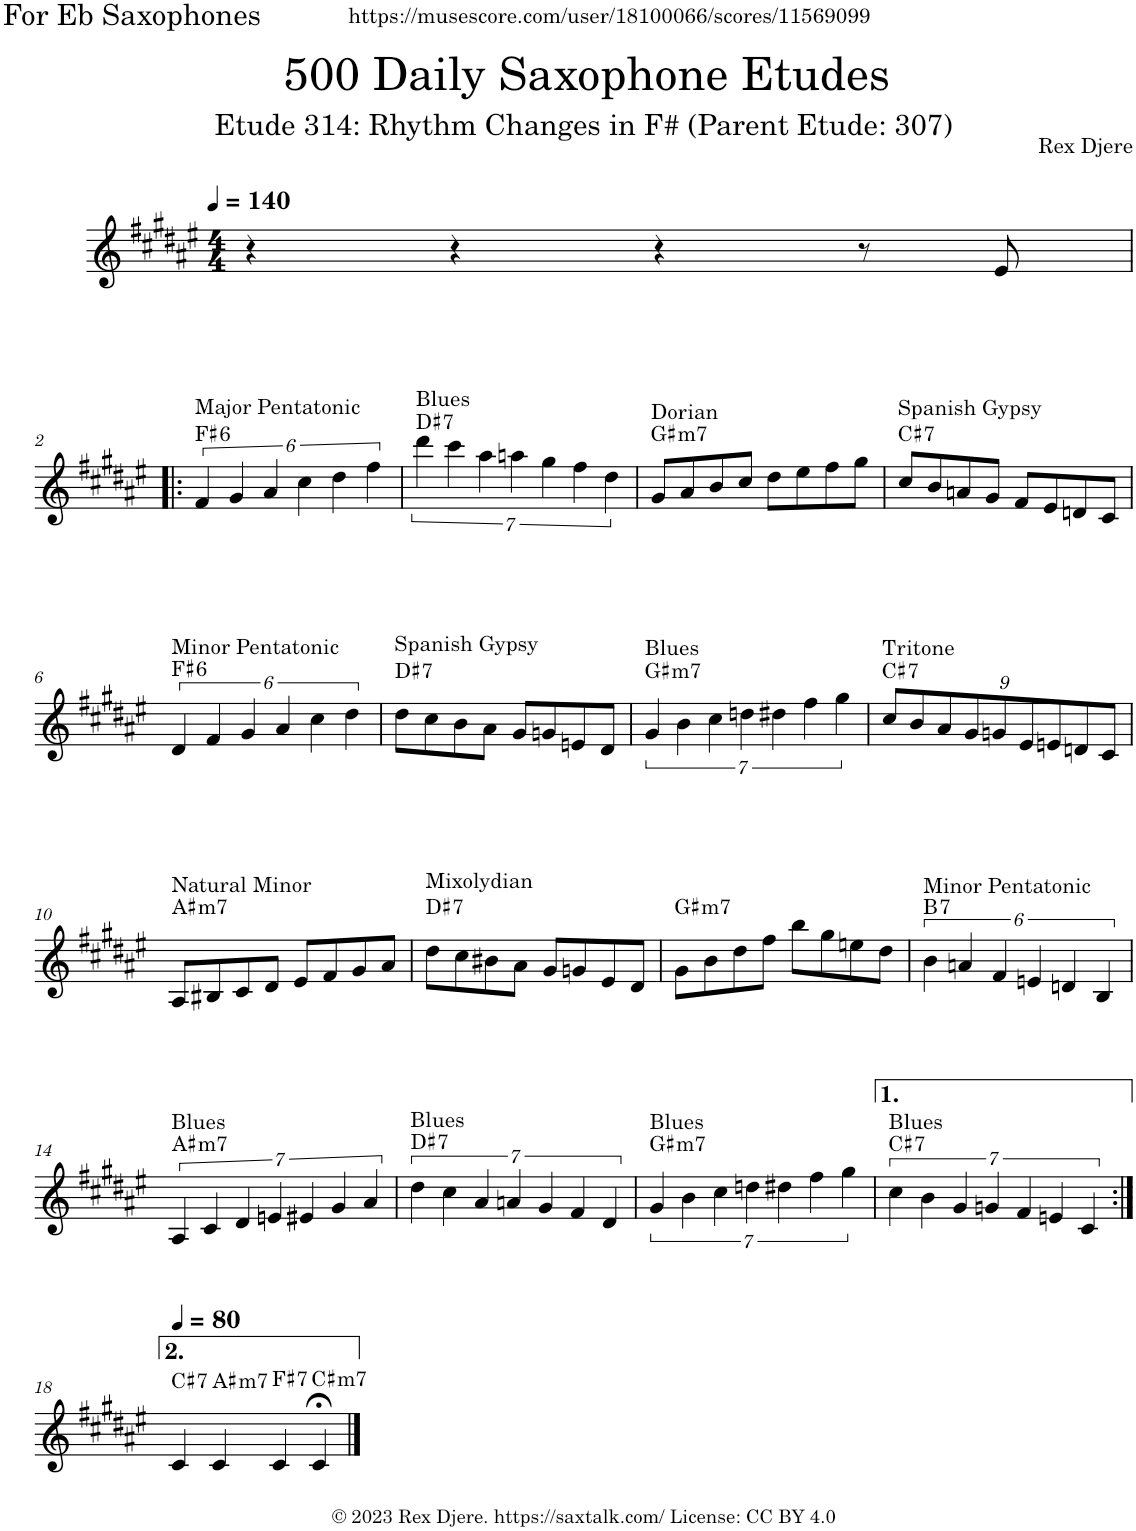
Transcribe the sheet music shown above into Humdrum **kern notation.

**kern	**harte
*part1	*part1
*staff1	*
*I"Alto Saxophone	*
*I'A. Sax.	*
*clefG2	*
*Trd5c9	*
*k[f#c#g#d#a#e#]	*
*M4/4	*
*MM140	*
=1	=1
4r	.
4r	.
4r	.
8r	.
8e#/	.
!!LO:LB:g=z
=2!|:	=2!|:
!LO:TX:a:t=Major Pentatonic	!LO:H:kt=6
6f#/	F#:maj6
6g#/	.
6a#/	.
6cc#\	.
6dd#\	.
6ff#\	.
=3	=3
!LO:TX:a:t=Blues	!LO:H:kt=7
7ddd#\	D#:7
7ccc#\	.
7aa#\	.
7aan\	.
7gg#\	.
7ff#\	.
7dd#\	.
=4	=4
!LO:TX:a:t=Dorian	!LO:H:kt=m7
8g#/L	G#:min7
8a#/	.
8b/	.
8cc#/J	.
8dd#\L	.
8ee#\	.
8ff#\	.
8gg#\J	.
=5	=5
!LO:TX:a:t=Spanish Gypsy	!LO:H:kt=7
8cc#/L	C#:7
8b/	.
8an/	.
8g#/J	.
8f#/L	.
8e#/	.
8dn/	.
8c#/J	.
!!LO:LB:g=z
=6	=6
!LO:TX:a:t=Minor Pentatonic	!LO:H:kt=6
6d#/	F#:maj6
6f#/	.
6g#/	.
6a#/	.
6cc#\	.
6dd#\	.
=7	=7
!LO:TX:a:t=Spanish Gypsy	!LO:H:kt=7
8dd#\L	D#:7
8cc#\	.
8b\	.
8a#\J	.
8g#/L	.
8gn/	.
8en/	.
8d#/J	.
=8	=8
!LO:TX:a:t=Blues	!LO:H:kt=m7
7g#/	G#:min7
7b\	.
7cc#\	.
7ddn\	.
7dd#X\	.
7ff#\	.
7gg#\	.
=9	=9
*Xbrackettup	*
!LO:TX:a:t=Tritone	!LO:H:kt=7
9cc#/L	C#:7
9b/	.
9a#/	.
9g#/	.
9gn/	.
9e#/	.
9en/	.
9dn/	.
9c#/J	.
!!LO:LB:g=z
=10	=10
!LO:TX:a:t=Natural Minor	!LO:H:kt=m7
8A#/L	A#:min7
8B#X/	.
8c#/	.
8d#/J	.
8e#/L	.
8f#/	.
8g#/	.
8a#/J	.
=11	=11
!LO:TX:a:t=Mixolydian	!LO:H:kt=7
8dd#\L	D#:7
8cc#\	.
8b#X\	.
8a#\J	.
8g#/L	.
8gn/	.
8e#/	.
8d#/J	.
=12	=12
!	!LO:H:kt=m7
8g#\L	G#:min7
8b\	.
8dd#\	.
8ff#\J	.
8bb\L	.
8gg#\	.
8een\	.
8dd#\J	.
=13	=13
*brackettup	*
!LO:TX:a:t=Minor Pentatonic	!LO:H:kt=7
6b\	B:7
6an/	.
6f#/	.
6en/	.
6dn/	.
6B/	.
!!LO:LB:g=z
=14	=14
!LO:TX:a:t=Blues	!LO:H:kt=m7
7A#/	A#:min7
7c#/	.
7d#/	.
7en/	.
7e#X/	.
7g#/	.
7a#/	.
=15	=15
!LO:TX:a:t=Blues	!LO:H:kt=7
7dd#\	D#:7
7cc#\	.
7a#/	.
7an/	.
7g#/	.
7f#/	.
7d#/	.
=16	=16
!LO:TX:a:t=Blues	!LO:H:kt=m7
7g#/	G#:min7
7b\	.
7cc#\	.
7ddn\	.
7dd#X\	.
7ff#\	.
7gg#\	.
=17	=17
!LO:TX:a:t=Blues	!LO:H:kt=7
7cc#\	C#:7
7b\	.
7g#/	.
7gn/	.
7f#/	.
7en/	.
7c#/	.
!!LO:LB:g=z
=18:|!	=18:|!
*MM80	*
!	!LO:H:kt=7
4c#/	C#:7
!	!LO:H:kt=m7
4c#/	A#:min7
!	!LO:H:kt=7
4c#/	F#:7
!	!LO:H:kt=m7
4c#;</	C#:min7
==	==
*-	*-
